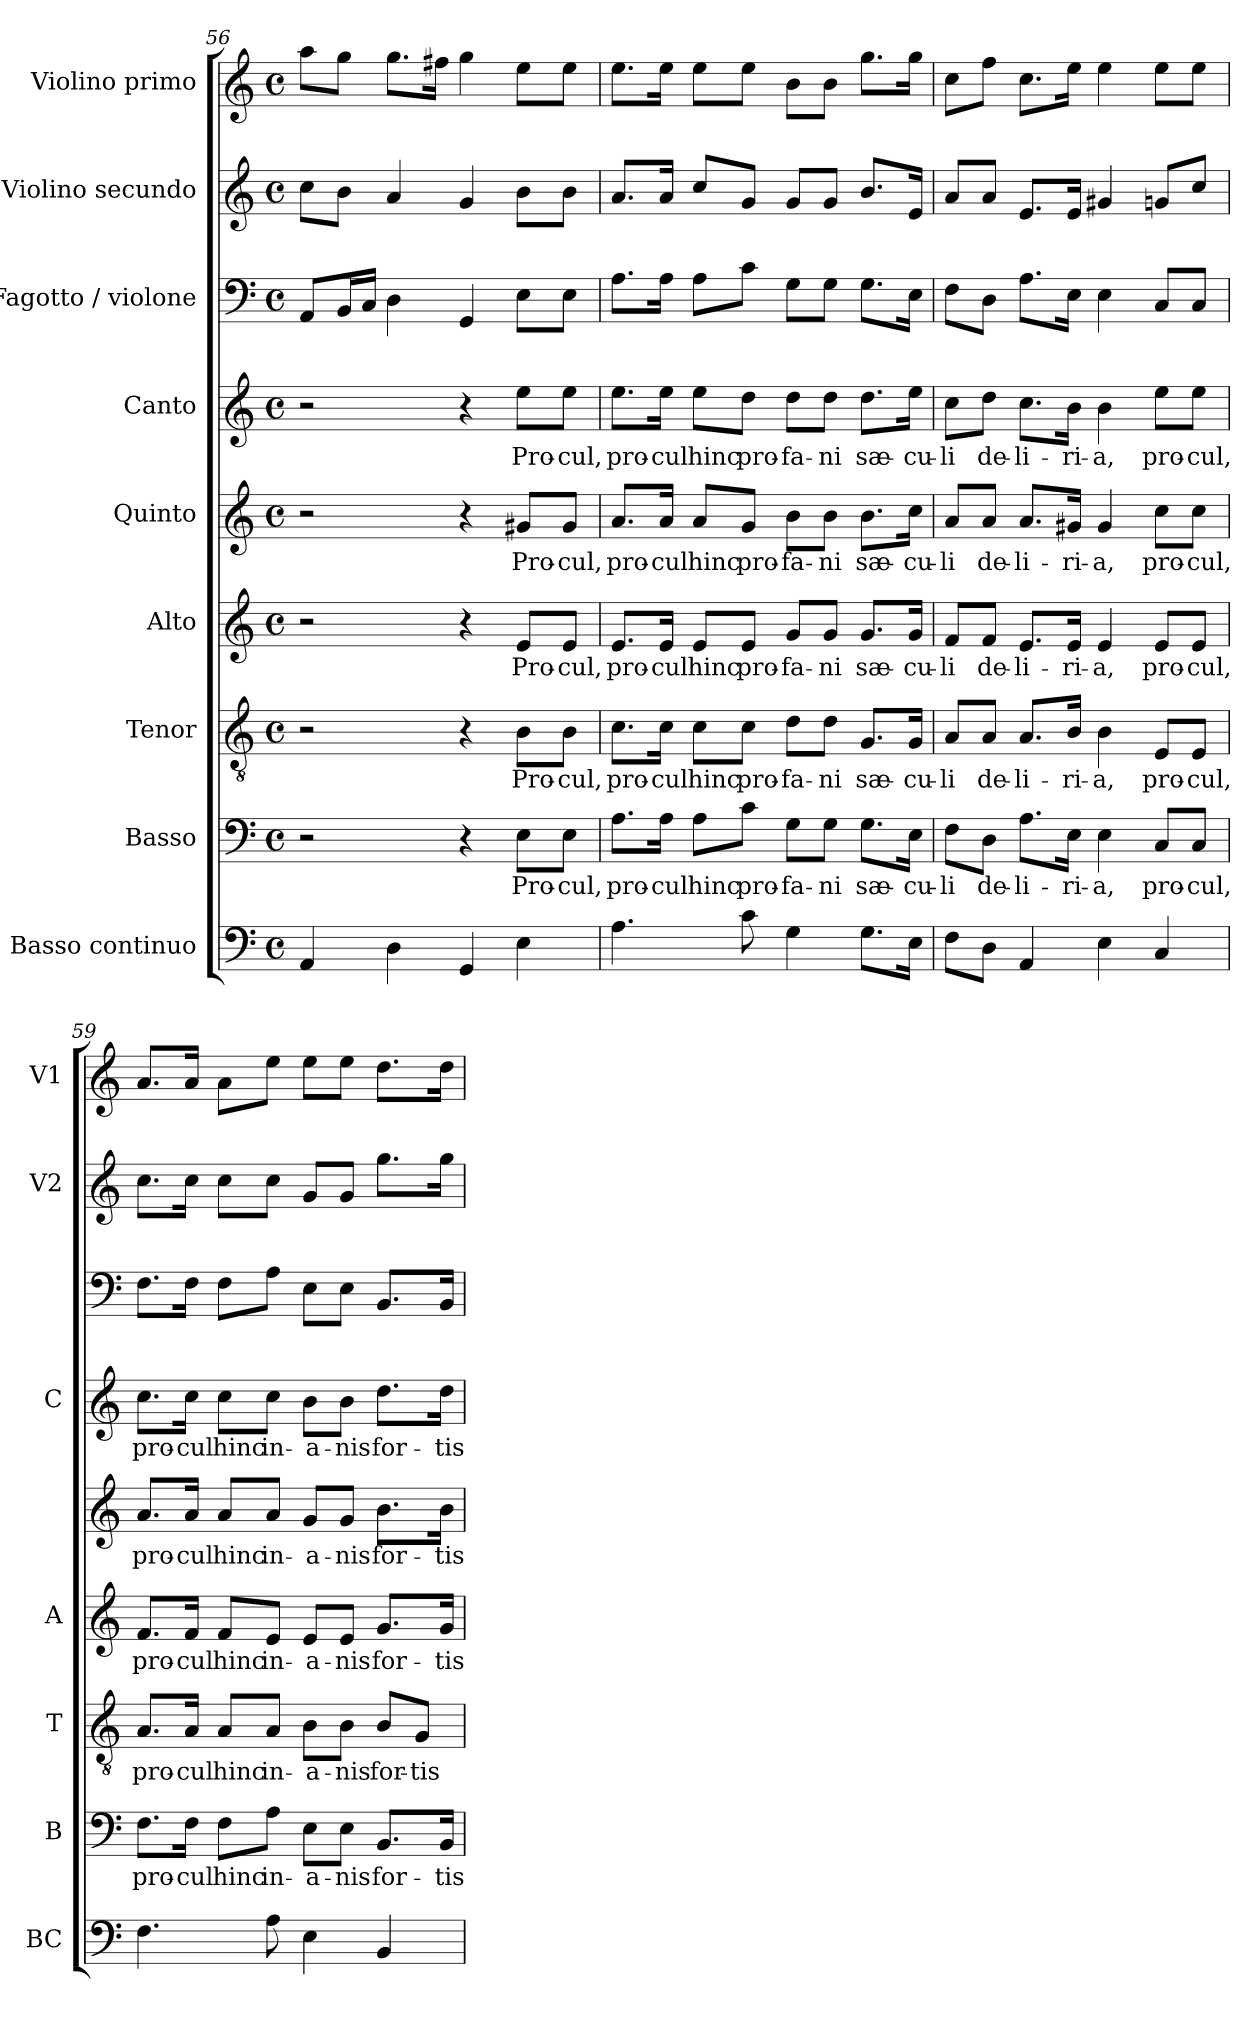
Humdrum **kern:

**kern	**kern	**text	**kern	**text	**kern	**text	**kern	**text	**kern	**text	**kern	**kern	**kern
*part9	*part8	*part8	*part7	*part7	*part6	*part6	*part5	*part5	*part4	*part4	*part3	*part2	*part1
*staff9	*staff8	*staff8	*staff7	*staff7	*staff6	*staff6	*staff5	*staff5	*staff4	*staff4	*staff3	*staff2	*staff1
*I"Basso continuo	*I"Basso	*	*I"Tenor	*	*I"Alto	*	*I"Quinto	*	*I"Canto	*	*I"Fagotto / violone	*I"Violino secundo	*I"Violino primo
*I'BC	*I'B	*	*I'T	*	*I'A	*	*	*	*I'C	*	*	*I'V2	*I'V1
*clefF4	*clefF4	*	*clefGv2	*	*clefG2	*	*clefG2	*	*clefG2	*	*clefF4	*clefG2	*clefG2
*k[]	*k[]	*	*k[]	*	*k[]	*	*k[]	*	*k[]	*	*k[]	*k[]	*k[]
*C:	*C:	*	*C:	*	*C:	*	*C:	*	*C:	*	*C:	*C:	*C:
*M4/4	*M4/4	*	*M4/4	*	*M4/4	*	*M4/4	*	*M4/4	*	*M4/4	*M4/4	*M4/4
*met(c)	*met(c)	*	*met(c)	*	*met(c)	*	*met(c)	*	*met(c)	*	*met(c)	*met(c)	*met(c)
=56	=56	=56	=56	=56	=56	=56	=56	=56	=56	=56	=56	=56	=56
4AA/	2r	.	2r	.	2r	.	2r	.	2r	.	8AA/L	8cc\L	8aa\L
.	.	.	.	.	.	.	.	.	.	.	16BB/L	8b\J	8gg\J
.	.	.	.	.	.	.	.	.	.	.	16C/JJ	.	.
4D\	.	.	.	.	.	.	.	.	.	.	4D\	4a/	8.gg\L
.	.	.	.	.	.	.	.	.	.	.	.	.	16ff#X\Jk
4GG/	4r	.	4r	.	4r	.	4r	.	4r	.	4GG/	4g/	4gg\
!	!	!LO:LY:b	!	!LO:LY:b	!	!LO:LY:b	!	!LO:LY:b	!	!LO:LY:b	!	!	!
4E\	8E\L	Pro-	8B\L	Pro-	8e/L	Pro-	8g#X/L	Pro-	8ee\L	Pro-	8E\L	8b\L	8ee\L
!	!	!LO:LY:b	!	!LO:LY:b	!	!LO:LY:b	!	!LO:LY:b	!	!LO:LY:b	!	!	!
.	8E\J	-cul,	8B\J	-cul,	8e/J	-cul,	8g#/J	-cul,	8ee\J	-cul,	8E\J	8b\J	8ee\J
!!LO:PB:g=z
=57	=57	=57	=57	=57	=57	=57	=57	=57	=57	=57	=57	=57	=57
!	!	!LO:LY:b	!	!LO:LY:b	!	!LO:LY:b	!	!LO:LY:b	!	!LO:LY:b	!	!	!
4.A\	8.A\L	pro-	8.c\L	pro-	8.e/L	pro-	8.a/L	pro-	8.ee\L	pro-	8.A\L	8.a/L	8.ee\L
!	!	!LO:LY:b	!	!LO:LY:b	!	!LO:LY:b	!	!LO:LY:b	!	!LO:LY:b	!	!	!
.	16A\Jk	-cul	16c\Jk	-cul	16e/Jk	-cul	16a/Jk	-cul	16ee\Jk	-cul	16A\Jk	16a/Jk	16ee\Jk
!	!	!LO:LY:b	!	!LO:LY:b	!	!LO:LY:b	!	!LO:LY:b	!	!LO:LY:b	!	!	!
.	8A\L	hinc	8c\L	hinc	8e/L	hinc	8a/L	hinc	8ee\L	hinc	8A\L	8cc/L	8ee\L
!	!	!LO:LY:b	!	!LO:LY:b	!	!LO:LY:b	!	!LO:LY:b	!	!LO:LY:b	!	!	!
8c\	8c\J	pro-	8c\J	pro-	8e/J	pro-	8g/J	pro-	8dd\J	pro-	8c\J	8g/J	8ee\J
!	!	!LO:LY:b	!	!LO:LY:b	!	!LO:LY:b	!	!LO:LY:b	!	!LO:LY:b	!	!	!
4G\	8G\L	-fa-	8d\L	-fa-	8g/L	-fa-	8b\L	-fa-	8dd\L	-fa-	8G\L	8g/L	8b\L
!	!	!LO:LY:b	!	!LO:LY:b	!	!LO:LY:b	!	!LO:LY:b	!	!LO:LY:b	!	!	!
.	8G\J	-ni	8d\J	-ni	8g/J	-ni	8b\J	-ni	8dd\J	-ni	8G\J	8g/J	8b\J
!	!	!LO:LY:b	!	!LO:LY:b	!	!LO:LY:b	!	!LO:LY:b	!	!LO:LY:b	!	!	!
8.G\L	8.G\L	sæ-	8.G/L	sæ-	8.g/L	sæ-	8.b\L	sæ-	8.dd\L	sæ-	8.G\L	8.b/L	8.gg\L
!	!	!LO:LY:b	!	!LO:LY:b	!	!LO:LY:b	!	!LO:LY:b	!	!LO:LY:b	!	!	!
16E\Jk	16E\Jk	-cu-	16G/Jk	-cu-	16g/Jk	-cu-	16cc\Jk	-cu-	16ee\Jk	-cu-	16E\Jk	16e/Jk	16gg\Jk
=58	=58	=58	=58	=58	=58	=58	=58	=58	=58	=58	=58	=58	=58
!	!	!LO:LY:b	!	!LO:LY:b	!	!LO:LY:b	!	!LO:LY:b	!	!LO:LY:b	!	!	!
8F\L	8F\L	-li	8A/L	-li	8f/L	-li	8a/L	-li	8cc\L	-li	8F\L	8a/L	8cc\L
!	!	!LO:LY:b	!	!LO:LY:b	!	!LO:LY:b	!	!LO:LY:b	!	!LO:LY:b	!	!	!
8D\J	8D\J	de-	8A/J	de-	8f/J	de-	8a/J	de-	8dd\J	de-	8D\J	8a/J	8ff\J
!	!	!LO:LY:b	!	!LO:LY:b	!	!LO:LY:b	!	!LO:LY:b	!	!LO:LY:b	!	!	!
4AA/	8.A\L	-li-	8.A/L	-li-	8.e/L	-li-	8.a/L	-li-	8.cc\L	-li-	8.A\L	8.e/L	8.cc\L
!	!	!LO:LY:b	!	!LO:LY:b	!	!LO:LY:b	!	!LO:LY:b	!	!LO:LY:b	!	!	!
.	16E\Jk	-ri-	16B/Jk	-ri-	16e/Jk	-ri-	16g#X/Jk	-ri-	16b\Jk	-ri-	16E\Jk	16e/Jk	16ee\Jk
!	!	!LO:LY:b	!	!LO:LY:b	!	!LO:LY:b	!	!LO:LY:b	!	!LO:LY:b	!	!	!
4E\	4E\	-a,	4B\	-a,	4e/	-a,	4g#/	-a,	4b\	-a,	4E\	4g#X/	4ee\
!	!	!LO:LY:b	!	!LO:LY:b	!	!LO:LY:b	!	!LO:LY:b	!	!LO:LY:b	!	!	!
4C/	8C/L	pro-	8E/L	pro-	8e/L	pro-	8cc\L	pro-	8ee\L	pro-	8C/L	8gn/L	8ee\L
!	!	!LO:LY:b	!	!LO:LY:b	!	!LO:LY:b	!	!LO:LY:b	!	!LO:LY:b	!	!	!
.	8C/J	-cul,	8E/J	-cul,	8e/J	-cul,	8cc\J	-cul,	8ee\J	-cul,	8C/J	8cc/J	8ee\J
=59	=59	=59	=59	=59	=59	=59	=59	=59	=59	=59	=59	=59	=59
!	!	!LO:LY:b	!	!LO:LY:b	!	!LO:LY:b	!	!LO:LY:b	!	!LO:LY:b	!	!	!
4.F\	8.F\L	pro-	8.A/L	pro-	8.f/L	pro-	8.a/L	pro-	8.cc\L	pro-	8.F\L	8.cc\L	8.a/L
!	!	!LO:LY:b	!	!LO:LY:b	!	!LO:LY:b	!	!LO:LY:b	!	!LO:LY:b	!	!	!
.	16F\Jk	-cul	16A/Jk	-cul	16f/Jk	-cul	16a/Jk	-cul	16cc\Jk	-cul	16F\Jk	16cc\Jk	16a/Jk
!	!	!LO:LY:b	!	!LO:LY:b	!	!LO:LY:b	!	!LO:LY:b	!	!LO:LY:b	!	!	!
.	8F\L	hinc	8A/L	hinc	8f/L	hinc	8a/L	hinc	8cc\L	hinc	8F\L	8cc\L	8a\L
!	!	!LO:LY:b	!	!LO:LY:b	!	!LO:LY:b	!	!LO:LY:b	!	!LO:LY:b	!	!	!
8A\	8A\J	in-	8A/J	in-	8e/J	in-	8a/J	in-	8cc\J	in-	8A\J	8cc\J	8ee\J
!	!	!LO:LY:b	!	!LO:LY:b	!	!LO:LY:b	!	!LO:LY:b	!	!LO:LY:b	!	!	!
4E\	8E\L	-a-	8B\L	-a-	8e/L	-a-	8g/L	-a-	8b\L	-a-	8E\L	8g/L	8ee\L
!	!	!LO:LY:b	!	!LO:LY:b	!	!LO:LY:b	!	!LO:LY:b	!	!LO:LY:b	!	!	!
.	8E\J	-nis	8B\J	-nis	8e/J	-nis	8g/J	-nis	8b\J	-nis	8E\J	8g/J	8ee\J
!	!	!LO:LY:b	!	!LO:LY:b	!	!LO:LY:b	!	!LO:LY:b	!	!LO:LY:b	!	!	!
4BB/	8.BB/L	for-	8B/L	for-	8.g/L	for-	8.b\L	for-	8.dd\L	for-	8.BB/L	8.gg\L	8.dd\L
!	!	!	!	!LO:LY:b	!	!	!	!	!	!	!	!	!
.	.	.	8G/J	-tis	.	.	.	.	.	.	.	.	.
!	!	!LO:LY:b	!	!	!	!LO:LY:b	!	!LO:LY:b	!	!LO:LY:b	!	!	!
.	16BB/Jk	-tis	.	.	16g/Jk	-tis	16b\Jk	-tis	16dd\Jk	-tis	16BB/Jk	16gg\Jk	16dd\Jk
=	=	=	=	=	=	=	=	=	=	=	=	=	=
*-	*-	*-	*-	*-	*-	*-	*-	*-	*-	*-	*-	*-	*-
